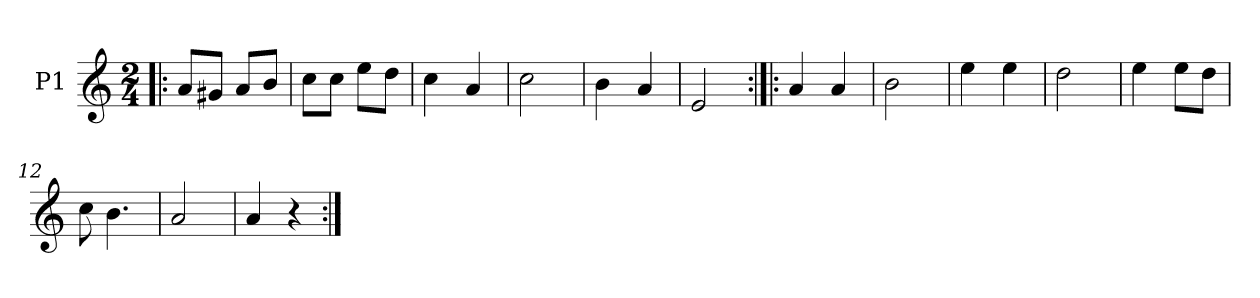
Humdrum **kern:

**kern
*part1
*staff1
*I"P1
*clefG2
*k[]
*M2/4
*MM120
=1!|:
8a/L
8g#X/J
8a/L
8b/J
=2
8cc\L
8cc\J
8ee\L
8dd\J
=3
4cc\
4a/
=4
2cc\
=5
4b\
4a/
=6
2e/
!!LO:LB:g=z
=7:|!|:
4a/
4a/
=8
2b\
=9
4ee\
4ee\
=10
2dd\
=11
4ee\
8ee\L
8dd\J
=12
8cc\
4.b\
=13
2a/
=14
*^
4a/	4ryy
4r	4ryy
*v	*v
=:|!
*-
